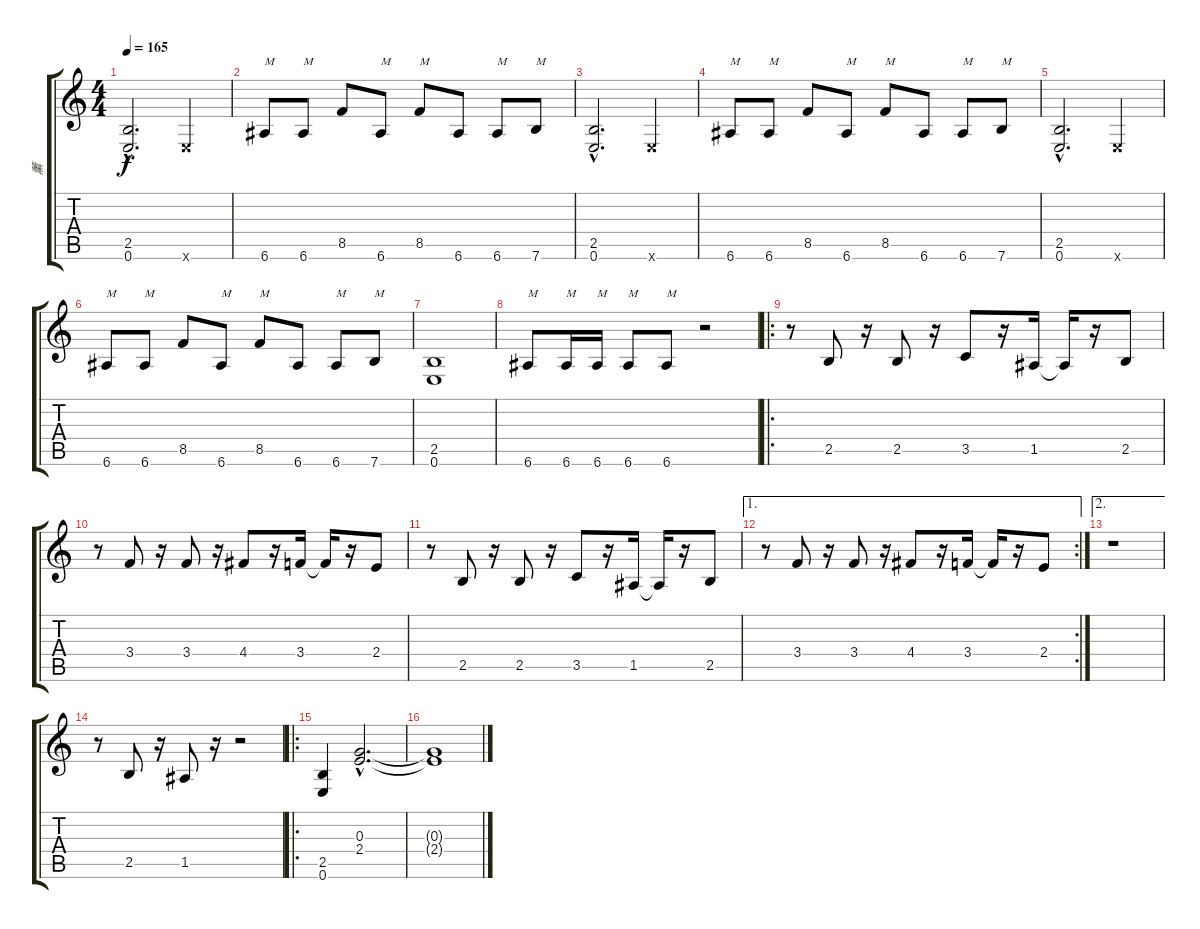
\track ("薰" "薰") {instrument distortionguitar}
\staff {score tabs}
\tuning (E4 B3 G3 D3 A2 E2) {hide}
\ts (4 4)
\tempo 165
\clef g2
\ks c
(2.5{hac} 0.6{hac}).2{d dy f} 0.6{x}.4 |
6.6.8{txt "M"} 6.6.8{txt "M"} 8.5.8 6.6.8{txt "M"} 8.5.8{txt "M"} 6.6.8 6.6.8{txt "M"} 7.6.8{txt "M"} |
(2.5{hac} 0.6{hac}).2{d} 0.6{x}.4 |
6.6.8{txt "M"} 6.6.8{txt "M"} 8.5.8 6.6.8{txt "M"} 8.5.8{txt "M"} 6.6.8 6.6.8{txt "M"} 7.6.8{txt "M"} |
(2.5{hac} 0.6{hac}).2{d} 0.6{x}.4 |
6.6.8{txt "M"} 6.6.8{txt "M"} 8.5.8 6.6.8{txt "M"} 8.5.8{txt "M"} 6.6.8 6.6.8{txt "M"} 7.6.8{txt "M"} |
(2.5 0.6).1 |
6.6.8{txt "M"} 6.6.16{txt "M"} 6.6.16{txt "M"} 6.6.8{txt "M"} 6.6.8{txt "M"} r.2 |
\ro
r.8 2.5.8 r.16 2.5.8 r.16 3.5.8 r.16 1.5.16 1.5{t}.16 r.16 2.5.8 |
r.8 3.4.8 r.16 3.4.8 r.16 4.4.8 r.16 3.4.16 3.4{t}.16 r.16 2.4.8 |
r.8 2.5.8 r.16 2.5.8 r.16 3.5.8 r.16 1.5.16 1.5{t}.16 r.16 2.5.8 |
\ae 1
\rc 2
r.8 3.4.8 r.16 3.4.8 r.16 4.4.8 r.16 3.4.16 3.4{t}.16 r.16 2.4.8 |
\ae 2
r.1 |
r.8 2.5.8 r.16 1.5.8 r.16 r.2 |
\ro
(2.5 0.6).4 (0.3{hac} 2.4{hac}).2{d} |
(0.3{t} 2.4{t}).1
